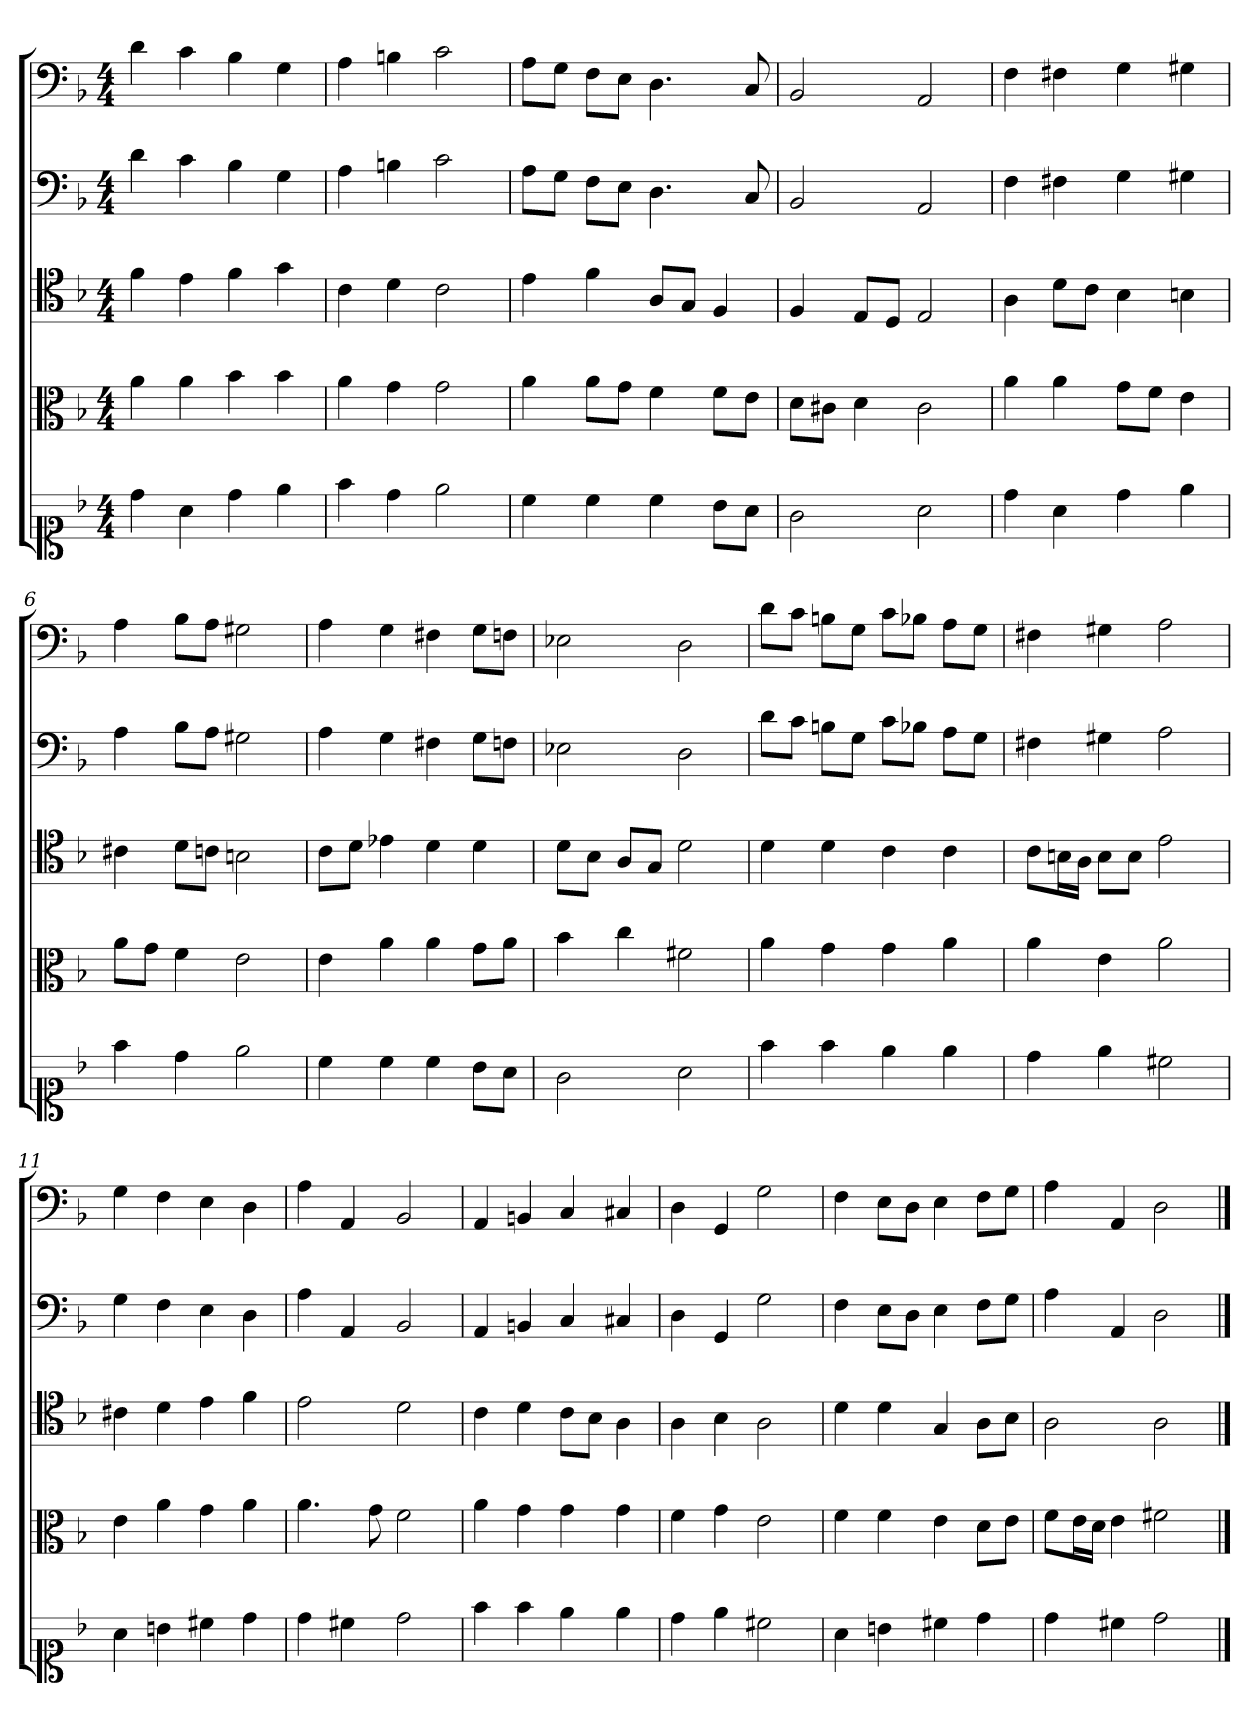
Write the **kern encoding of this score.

**kern	**kern	**kern	**kern	**kern
*part5	*part4	*part3	*part2	*part1
*staff5	*staff4	*staff3	*staff2	*staff1
*clefC1	*clefC3	*clefC4	*clefF4	*clefF4
*k[b-]	*k[b-]	*k[b-]	*k[b-]	*k[b-]
*d:	*d:	*d:	*d:	*d:
*M4/4	*M4/4	*M4/4	*M4/4	*M4/4
=1	=1	=1	=1	=1
4dd	4a	4f	4d	4d
4a	4a	4e	4c	4c
4dd	4b-	4f	4B-	4B-
4ee	4b-	4g	4G	4G
=2	=2	=2	=2	=2
4ff	4a	4c	4A	4A
4dd	4g	4d	4Bn	4Bn
2ee	2g	2c	2c	2c
=3	=3	=3	=3	=3
4cc	4a	4e	8A\L	8A\L
.	.	.	8G\J	8G\J
4cc	8a\L	4f	8F\L	8F\L
.	8g\J	.	8E\J	8E\J
4cc	4f	8A/L	4.D	4.D
.	.	8G/J	.	.
8b-\L	8f\L	4F	.	.
8a\J	8e\J	.	8C	8C
=4	=4	=4	=4	=4
2g	8d\L	4F	2BB-	2BB-
.	8c#X\J	.	.	.
.	4d	8E/L	.	.
.	.	8D/J	.	.
2a	2c#	2E	2AA	2AA
=5	=5	=5	=5	=5
4dd	4a	4A	4F	4F
4a	4a	8d\L	4F#X	4F#X
.	.	8c\J	.	.
4dd	8g\L	4B-	4G	4G
.	8f\J	.	.	.
4ee	4e	4Bn	4G#X	4G#X
=6	=6	=6	=6	=6
4ff	8a\L	4c#X	4A	4A
.	8g\J	.	.	.
4dd	4f	8d\L	8B-\L	8B-\L
.	.	8cn\J	8A\J	8A\J
2ee	2e	2Bn	2G#X	2G#X
=7	=7	=7	=7	=7
4cc	4e	8c\L	4A	4A
.	.	8d\J	.	.
4cc	4a	4e-X	4G	4G
4cc	4a	4d	4F#X	4F#X
8b-\L	8g\L	4d	8G\L	8G\L
8a\J	8a\J	.	8Fn\J	8Fn\J
=8	=8	=8	=8	=8
2g	4b-	8d\L	2E-X	2E-X
.	.	8B-\J	.	.
.	4cc	8A/L	.	.
.	.	8G/J	.	.
2a	2f#X	2d	2D	2D
=9	=9	=9	=9	=9
4ff	4a	4d	8d\L	8d\L
.	.	.	8c\J	8c\J
4ff	4g	4d	8Bn\L	8Bn\L
.	.	.	8G\J	8G\J
4ee	4g	4c	8c\L	8c\L
.	.	.	8B-X\J	8B-X\J
4ee	4a	4c	8A\L	8A\L
.	.	.	8G\J	8G\J
=10	=10	=10	=10	=10
4dd	4a	8c\L	4F#X	4F#X
.	.	16Bn\L	.	.
.	.	16A\JJ	.	.
4ee	4e	8B\L	4G#X	4G#X
.	.	8B\J	.	.
2cc#X	2a	2e	2A	2A
=11	=11	=11	=11	=11
4a	4e	4c#X	4G	4G
4bn	4a	4d	4F	4F
4cc#X	4g	4e	4E	4E
4dd	4a	4f	4D	4D
=12	=12	=12	=12	=12
4dd	4.a	2e	4A	4A
4cc#X	.	.	4AA	4AA
.	8g	.	.	.
2dd	2f	2d	2BB-	2BB-
=13	=13	=13	=13	=13
4ff	4a	4c	4AA	4AA
4ff	4g	4d	4BBn	4BBn
4ee	4g	8c\L	4C	4C
.	.	8B-\J	.	.
4ee	4g	4A	4C#X	4C#X
=14	=14	=14	=14	=14
4dd	4f	4A	4D	4D
4ee	4g	4B-	4GG	4GG
2cc#X	2e	2A	2G	2G
=15	=15	=15	=15	=15
4a	4f	4d	4F	4F
4bn	4f	4d	8E\L	8E\L
.	.	.	8D\J	8D\J
4cc#X	4e	4G	4E	4E
4dd	8d\L	8A\L	8F\L	8F\L
.	8e\J	8B-\J	8G\J	8G\J
=16	=16	=16	=16	=16
4dd	8f\L	2A	4A	4A
.	16e\L	.	.	.
.	16d\JJ	.	.	.
4cc#X	4e	.	4AA	4AA
2dd	2f#X	2A	2D	2D
==	==	==	==	==
*-	*-	*-	*-	*-
